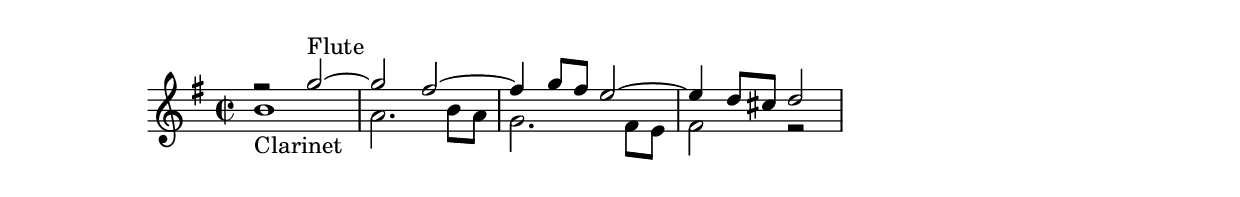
%% DO NOT EDIT this file manually; it is automatically
%% generated from LSR http://lsr.dsi.unimi.it
%% Make any changes in LSR itself, or in Documentation/snippets/new/ ,
%% and then run scripts/auxiliar/makelsr.py
%%
%% This file is in the public domain.
\version "2.14.0"

\header {
  lsrtags = "contexts-and-engravers, midi"

%% Translation of GIT committish: 59caa3adce63114ca7972d18f95d4aadc528ec3d
  texidoces = "
Al producir una salida MIDI, el comportamiento predeterminado es que
cada pentagrama representa un canal MIDI, con todas las voces de dicho
pentagrama mezcladas.  Esto reduce al mínimo el riesgo de que se agote
el número de canales MIDI disponibles, pues existe un máximo de 16
canales por cada puerto MIDI, y la mayoría de los dispositivos sólo
tiene un puerto.

Sin embargo, cuando se traslada el interpretador
@code{Staff_performer} al contexto @code{Voice}, cada voz de un
pentagrama puede tener su propio canal MIDI, como se muestra en el
siguiente ejemplo: a pesar de estar sobre el mismo pentagrama, se
crean dos canales MIDI, cada uno con un @code{midiInstrument}
distinto.

"
  doctitlees = "Modificar la salida MIDI para que tenga un canal por cada voz"

%% Translation of GIT committish: d7cf09411ee80eaf0092af0aa532de64c0c6248e
  texidocfr = "
Lorsque LilyPond génère un fichier MIDI, chaque portée sera par défaut
affectée à un canal, quel que soit le nombre de voix qu'elle contient.
Ceci permet d'éviter de se retrouver à court de canaux, sachant qu'il
n'y en a que seize de disponibles.

Le fait de déplacer le @code{Staff_performer} dans le contexte
@code{Voice} permet d'affecter à chaque voix d'une même portée un canal
MIDI spécifique.  Dans l'exemple suivant, la même portée donnera lieu à
deux canaux MIDI différents, chacun étant affecté de son propre
@code{midiInstrument}.

"
  doctitlefr = "Affectation d'un canal MIDI par voix"

  texidoc = "
When outputting MIDI, the default behavior is for each staff to
represent one MIDI channel, with all the voices on a staff amalgamated.
This minimizes the risk of running out of MIDI channels, since there
are only 16 available per MIDI port, and most devices support only one
port.

However, by moving the @code{Staff_performer} to the @code{Voice}
context, each voice on a staff can have its own MIDI channel, as is
demonstrated by the following example: despite being on the same staff,
two MIDI channels are created, each with a different
@code{midiInstrument}.

"
  doctitle = "Changing MIDI output to one channel per voice"
} % begin verbatim

\score {
  \new Staff <<
    \new Voice \relative c''' {
      \set midiInstrument = #"flute"
      \voiceOne
      \key g \major
      \time 2/2
      r2 g-"Flute" ~
      g fis ~
      fis4 g8 fis e2 ~
      e4 d8 cis d2
    }
    \new Voice \relative c'' {
      \set midiInstrument = #"clarinet"
      \voiceTwo
      b1-"Clarinet"
      a2. b8 a
      g2. fis8 e
      fis2 r
    }
  >>
  \layout { }
  \midi {
    \context {
      \Staff
      \remove "Staff_performer"
    }
    \context {
      \Voice
      \consists "Staff_performer"
    }
    \context {
      \Score
      tempoWholesPerMinute = #(ly:make-moment 72 2)
    }
  }
}

